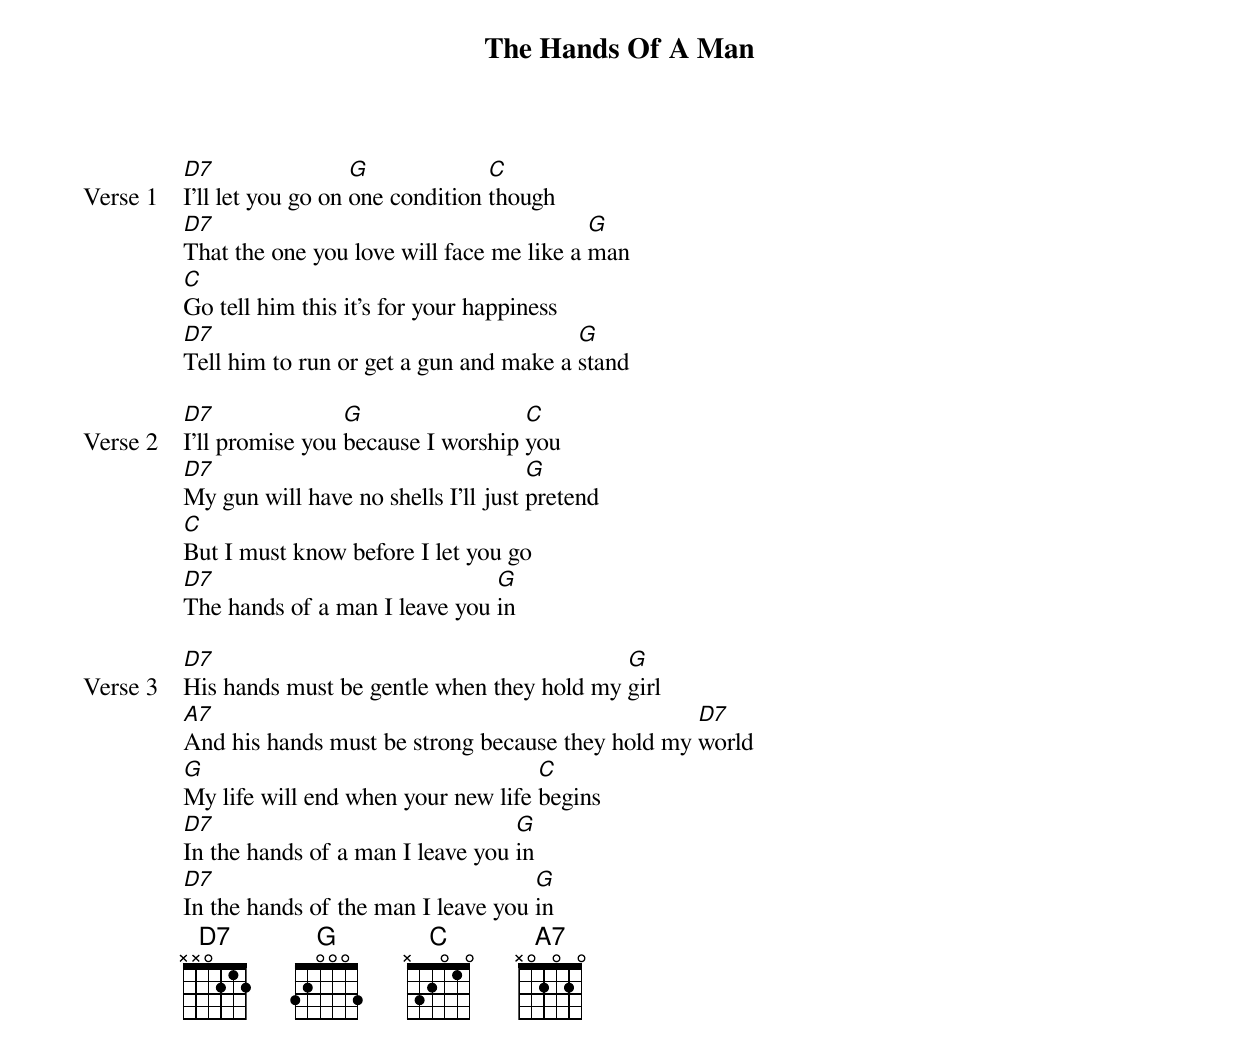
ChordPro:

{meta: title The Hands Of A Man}
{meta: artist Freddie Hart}
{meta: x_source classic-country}
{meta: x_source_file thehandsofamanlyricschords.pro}
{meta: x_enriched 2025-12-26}

{start_of_verse: Verse 1}
[D7]I'll let you go on [G]one condition [C]though
[D7]That the one you love will face me like a [G]man
[C]Go tell him this it's for your happiness
[D7]Tell him to run or get a gun and make a [G]stand
{end_of_verse}

{start_of_verse: Verse 2}
[D7]I'll promise you [G]because I worship [C]you
[D7]My gun will have no shells I'll just [G]pretend
[C]But I must know before I let you go
[D7]The hands of a man I leave you [G]in
{end_of_verse}

{start_of_verse: Verse 3}
[D7]His hands must be gentle when they hold my [G]girl
[A7]And his hands must be strong because they hold my [D7]world
[G]My life will end when your new life [C]begins
[D7]In the hands of a man I leave you [G]in
[D7]In the hands of the man I leave you [G]in
{end_of_verse}
